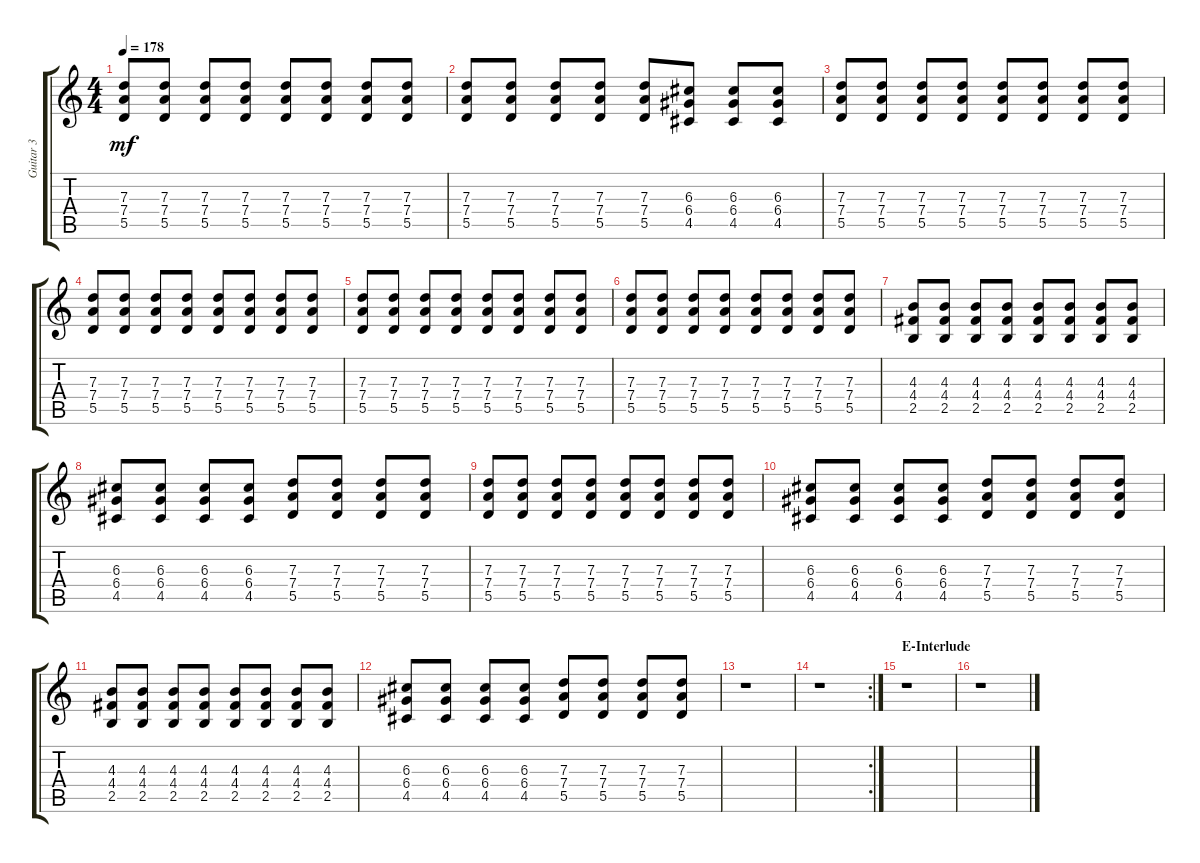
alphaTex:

\track ("Guitar 3" "Guitar 3") {instrument distortionguitar}
\staff {score tabs}
\tuning (E4 B3 G3 D3 A2 E2) {hide}
\ts (4 4)
\tempo 178
\clef g2
\ks c
(7.3 7.4 5.5).8{dy mf} (7.3 7.4 5.5).8 (7.3 7.4 5.5).8 (7.3 7.4 5.5).8 (7.3 7.4 5.5).8 (7.3 7.4 5.5).8 (7.3 7.4 5.5).8 (7.3 7.4 5.5).8 |
(7.3 7.4 5.5).8 (7.3 7.4 5.5).8 (7.3 7.4 5.5).8 (7.3 7.4 5.5).8 (7.3 7.4 5.5).8 (6.3 6.4 4.5).8 (6.3 6.4 4.5).8 (6.3 6.4 4.5).8 |
(7.3 7.4 5.5).8 (7.3 7.4 5.5).8 (7.3 7.4 5.5).8 (7.3 7.4 5.5).8 (7.3 7.4 5.5).8 (7.3 7.4 5.5).8 (7.3 7.4 5.5).8 (7.3 7.4 5.5).8 |
(7.3 7.4 5.5).8 (7.3 7.4 5.5).8 (7.3 7.4 5.5).8 (7.3 7.4 5.5).8 (7.3 7.4 5.5).8 (7.3 7.4 5.5).8 (7.3 7.4 5.5).8 (7.3 7.4 5.5).8 |
(7.3 7.4 5.5).8 (7.3 7.4 5.5).8 (7.3 7.4 5.5).8 (7.3 7.4 5.5).8 (7.3 7.4 5.5).8 (7.3 7.4 5.5).8 (7.3 7.4 5.5).8 (7.3 7.4 5.5).8 |
(7.3 7.4 5.5).8 (7.3 7.4 5.5).8 (7.3 7.4 5.5).8 (7.3 7.4 5.5).8 (7.3 7.4 5.5).8 (7.3 7.4 5.5).8 (7.3 7.4 5.5).8 (7.3 7.4 5.5).8 |
(4.3 4.4 2.5).8 (4.3 4.4 2.5).8 (4.3 4.4 2.5).8 (4.3 4.4 2.5).8 (4.3 4.4 2.5).8 (4.3 4.4 2.5).8 (4.3 4.4 2.5).8 (4.3 4.4 2.5).8 |
(6.3 6.4 4.5).8 (6.3 6.4 4.5).8 (6.3 6.4 4.5).8 (6.3 6.4 4.5).8 (7.3 7.4 5.5).8 (7.3 7.4 5.5).8 (7.3 7.4 5.5).8 (7.3 7.4 5.5).8 |
(7.3 7.4 5.5).8 (7.3 7.4 5.5).8 (7.3 7.4 5.5).8 (7.3 7.4 5.5).8 (7.3 7.4 5.5).8 (7.3 7.4 5.5).8 (7.3 7.4 5.5).8 (7.3 7.4 5.5).8 |
(6.3 6.4 4.5).8 (6.3 6.4 4.5).8 (6.3 6.4 4.5).8 (6.3 6.4 4.5).8 (7.3 7.4 5.5).8 (7.3 7.4 5.5).8 (7.3 7.4 5.5).8 (7.3 7.4 5.5).8 |
(4.3 4.4 2.5).8 (4.3 4.4 2.5).8 (4.3 4.4 2.5).8 (4.3 4.4 2.5).8 (4.3 4.4 2.5).8 (4.3 4.4 2.5).8 (4.3 4.4 2.5).8 (4.3 4.4 2.5).8 |
(6.3 6.4 4.5).8 (6.3 6.4 4.5).8 (6.3 6.4 4.5).8 (6.3 6.4 4.5).8 (7.3 7.4 5.5).8 (7.3 7.4 5.5).8 (7.3 7.4 5.5).8 (7.3 7.4 5.5).8 |
r.1 |
\rc 2
r.1 |
\section ("" "E-Interlude")
r.1 |
r.1
